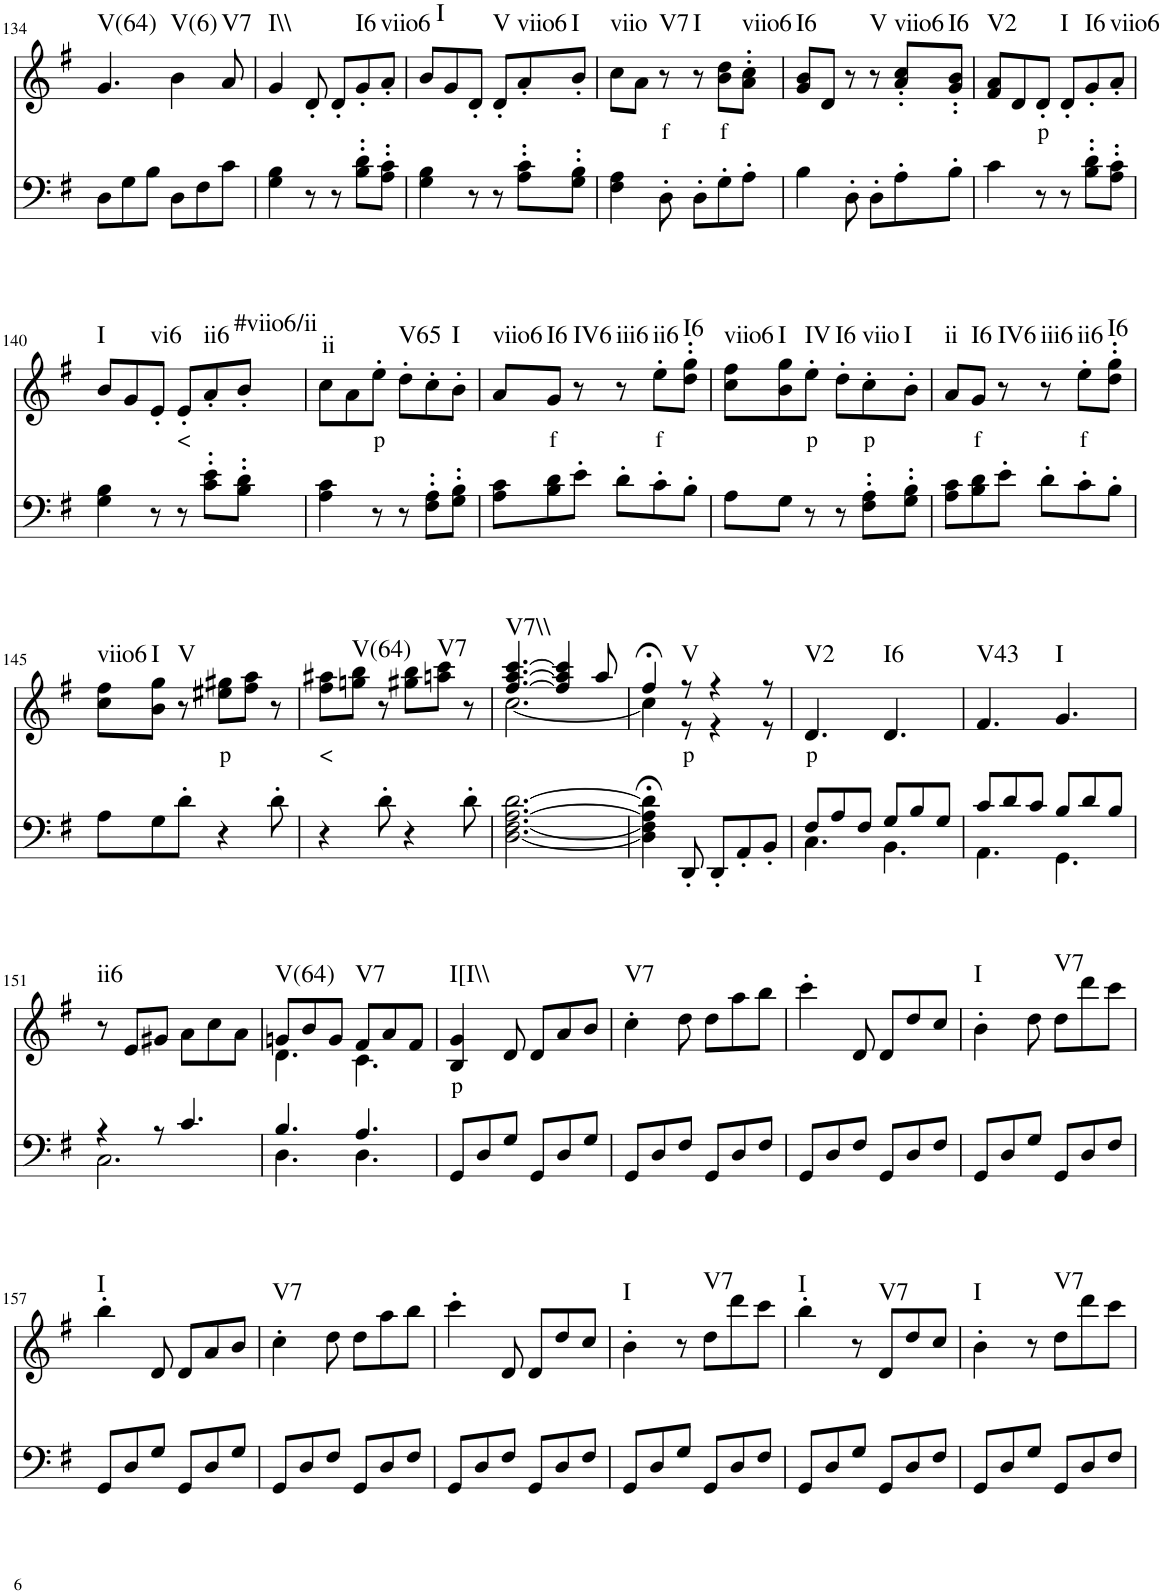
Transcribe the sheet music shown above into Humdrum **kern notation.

**kern	**kern	**text	**harte
*part2	*part1	*part1	*part1
*staff2	*staff1	*staff1	*
*I"Piano	*I"Piano	*	*
*I'Pno	*I'Pno	*	*
!!LO:PB:g=z
*clefF4	*clefG2	*	*
*k[f#]	*k[f#]	*	*
*G:	*G:	*	*
*M6/8	*M6/8	*	*
=134	=134	=134	=134
!	!	!	!LO:H:kt=V(64)
8D\L	4.g/	.	N
8G\	.	.	.
8B\J	.	.	.
!	!	!	!LO:H:kt=V(6)
8D\L	4b\	.	N
8F#\	.	.	.
!	!	!	!LO:H:kt=V7
8c\J	8a/	.	N
=135	=135	=135	=135
!	!	!	!LO:H:kt=I\\
4G\ 4B\	4g/	.	N
8r	8d'/	.	.
8r	8d'/L	.	.
!	!	!	!LO:H:kt=I6
8B\' 8d\'L	8g'/	.	N
!	!	!	!LO:H:kt=viio6
8A\' 8c\'J	8a'/J	.	N
=136	=136	=136	=136
!	!	!	!LO:H:kt=I
4G\ 4B\	8b/L	.	N
.	8g/	.	.
8r	8d'/J	.	.
!	!	!	!LO:H:kt=V
8r	8d'/L	.	N
!	!	!	!LO:H:kt=viio6
8A\' 8c\'L	8a'/	.	N
!	!	!	!LO:H:kt=I
8G\' 8B\'J	8b'/J	.	N
=137	=137	=137	=137
!	!	!	!LO:H:kt=viio
4F#\ 4A\	8cc\L	.	N
.	8a\J	.	.
!	!	!LO:LY:b	!LO:H:kt=V7
8D'\	8r	f	N
!	!	!	!LO:H:kt=I
8D'\L	8r	.	N
!	!	!LO:LY:b	!
8G'\	8b\ 8dd\L	f	.
!	!	!	!LO:H:kt=viio6
8A'\J	8a\' 8cc\'J	.	N
=138	=138	=138	=138
!	!	!	!LO:H:kt=I6
4B\	8g/ 8b/L	.	N
.	8d/J	.	.
8D'\	8r	.	.
!	!	!	!LO:H:kt=V
8D'\L	8r	.	N
!	!	!	!LO:H:kt=viio6
8A'\	8a/' 8cc/'L	.	N
!	!	!	!LO:H:kt=I6
8B'\J	8g/' 8b/'J	.	N
=139	=139	=139	=139
!	!	!	!LO:H:kt=V2
4c\	8f#/ 8a/L	.	N
.	8d/	.	.
!	!	!LO:LY:b	!
8r	8d'/J	p	.
!	!	!	!LO:H:kt=I
8r	8d'/L	.	N
!	!	!	!LO:H:kt=I6
8B\' 8d\'L	8g'/	.	N
!	!	!	!LO:H:kt=viio6
8A\' 8c\'J	8a'/J	.	N
!!LO:LB:g=z
=140	=140	=140	=140
!	!	!	!LO:H:kt=I
4G\ 4B\	8b/L	.	N
.	8g/	.	.
!	!	!	!LO:H:kt=vi6
8r	8e'/J	.	N
!	!	!LO:LY:b	!
8r	8e'/L	<	.
!	!	!	!LO:H:kt=ii6
8c\' 8e\'L	8a'/	.	N
!	!	!	!LO:H:kt=#viio6/ii
8B\' 8d\'J	8b'/J	.	N
=141	=141	=141	=141
!	!	!	!LO:H:kt=ii
4A\ 4c\	8cc\L	.	N
.	8a\	.	.
!	!	!LO:LY:b	!
8r	8ee'\J	p	.
!	!	!	!LO:H:kt=V65
8r	8dd'\L	.	N
8F#\' 8A\'L	8cc'\	.	.
!	!	!	!LO:H:kt=I
8G\' 8B\'J	8b'\J	.	N
=142	=142	=142	=142
!	!	!	!LO:H:kt=viio6
8A\ 8c\L	8a/L	.	N
!	!	!LO:LY:b	!LO:H:kt=I6
8B\ 8d\	8g/J	f	N
!	!	!	!LO:H:kt=IV6
8e'\J	8r	.	N
!	!	!	!LO:H:kt=iii6
8d'\L	8r	.	N
!	!	!LO:LY:b	!LO:H:kt=ii6
8c'\	8ee'\L	f	N
!	!	!	!LO:H:kt=I6
8B'\J	8dd\' 8gg\'J	.	N
=143	=143	=143	=143
!	!	!	!LO:H:kt=viio6
8A\L	8cc\ 8ff#\L	.	N
!	!	!	!LO:H:kt=I
8G\J	8b\ 8gg\	.	N
!	!	!LO:LY:b	!LO:H:kt=IV
8r	8ee'\J	p	N
!	!	!	!LO:H:kt=I6
8r	8dd'\L	.	N
!	!	!LO:LY:b	!LO:H:kt=viio
8F#\' 8A\'L	8cc'\	p	N
!	!	!	!LO:H:kt=I
8G\' 8B\'J	8b'\J	.	N
=144	=144	=144	=144
!	!	!	!LO:H:kt=ii
8A\ 8c\L	8a/L	.	N
!	!	!LO:LY:b	!LO:H:kt=I6
8B\ 8d\	8g/J	f	N
!	!	!	!LO:H:kt=IV6
8e'\J	8r	.	N
!	!	!	!LO:H:kt=iii6
8d'\L	8r	.	N
!	!	!LO:LY:b	!LO:H:kt=ii6
8c'\	8ee'\L	f	N
!	!	!	!LO:H:kt=I6
8B'\J	8dd\' 8gg\'J	.	N
!!LO:LB:g=z
=145	=145	=145	=145
!	!	!	!LO:H:kt=viio6
8A\L	8cc\ 8ff#\L	.	N
!	!	!	!LO:H:kt=I
8G\	8b\ 8gg\J	.	N
!	!	!	!LO:H:kt=V
8d'\J	8r	.	N
!	!	!LO:LY:b	!
4r	8ee#X\ 8gg#X\L	p	.
.	8ff#\ 8aa\J	.	.
8d'\	8r	.	.
=146	=146	=146	=146
!	!	!LO:LY:b	!
4r	8ff#\ 8aa#X\L	<	.
!	!	!	!LO:H:kt=V(64)
.	8ggn\ 8bb\J	.	N
8d'\	8r	.	.
4r	8gg#X\ 8bb\L	.	.
!	!	!	!LO:H:kt=V7
.	8aan\ 8ccc\J	.	N
8d'\	8r	.	.
=147	=147	=147	=147
*	*^	*	*
!	!	!	!	!LO:H:kt=V7\\
[2.D\ [2.F#\ [2.A\ [2.d\	[4.ff#/ [4.aa/ [4.ccc/	[2.cc\	.	N
.	4ff#/] 4aa/] 4ccc/]	.	.	.
.	8aa/	.	.	.
=148	=148	=148	=148	=148
4D\];< 4F#\];< 4A\];< 4d\];<	4ff#;</	4cc\]	.	.
!	!	!	!LO:LY:b	!LO:H:kt=V
8DD'/	8r	8r	p	N
8DD'/L	4r	4r	.	.
8AA'/	.	.	.	.
8BB'/J	8r	8r	.	.
=149	=149	=149	=149	=149
*^	*	*	*	*
!	!	!	!	!LO:LY:b	!LO:H:kt=V2
*	*	*v	*v	*	*
8F#/L	4.C\	4.d/	p	N
8A/	.	.	.	.
8F#/J	.	.	.	.
!	!	!	!	!LO:H:kt=I6
8G/L	4.BB\	4.d/	.	N
8B/	.	.	.	.
8G/J	.	.	.	.
=150	=150	=150	=150	=150
!	!	!	!	!LO:H:kt=V43
8c/L	4.AA\	4.f#/	.	N
8d/	.	.	.	.
8c/J	.	.	.	.
!	!	!	!	!LO:H:kt=I
8B/L	4.GG\	4.g/	.	N
8d/	.	.	.	.
8B/J	.	.	.	.
!!LO:LB:g=z
=151	=151	=151	=151	=151
!	!	!	!	!LO:H:kt=ii6
4r	2.C\	8r	.	N
.	.	8e/L	.	.
8r	.	8g#X/J	.	.
4.c/	.	8a\L	.	.
.	.	8cc\	.	.
.	.	8a\J	.	.
=152	=152	=152	=152	=152
*	*	*^	*	*
!	!	!	!	!	!LO:H:kt=V(64)
4.B/	4.D\	8gn/L	4.d\	.	N
.	.	8b/	.	.	.
.	.	8g/J	.	.	.
!	!	!	!	!	!LO:H:kt=V7
4.A/	4.D\	8f#/L	4.c\	.	N
.	.	8a/	.	.	.
.	.	8f#/J	.	.	.
*v	*v	*	*	*	*
*	*v	*v	*	*
=153	=153	=153	=153
!	!	!LO:LY:b	!LO:H:kt=I[I\\
8GG/L	4B/ 4g/	p	N
8D/	.	.	.
8G/J	8d/	.	.
8GG/L	8d/L	.	.
8D/	8a/	.	.
8G/J	8b/J	.	.
=154	=154	=154	=154
!	!	!	!LO:H:kt=V7
8GG/L	4cc'\	.	N
8D/	.	.	.
8F#/J	8dd\	.	.
8GG/L	8dd\L	.	.
8D/	8aa\	.	.
8F#/J	8bb\J	.	.
=155	=155	=155	=155
8GG/L	4ccc'\	.	.
8D/	.	.	.
8F#/J	8d/	.	.
8GG/L	8d/L	.	.
8D/	8dd/	.	.
8F#/J	8cc/J	.	.
=156	=156	=156	=156
!	!	!	!LO:H:kt=I
8GG/L	4b'\	.	N
8D/	.	.	.
8G/J	8dd\	.	.
!	!	!	!LO:H:kt=V7
8GG/L	8dd\L	.	N
8D/	8ddd\	.	.
8F#/J	8ccc\J	.	.
!!LO:LB:g=z
=157	=157	=157	=157
!	!	!	!LO:H:kt=I
8GG/L	4bb'\	.	N
8D/	.	.	.
8G/J	8d/	.	.
8GG/L	8d/L	.	.
8D/	8a/	.	.
8G/J	8b/J	.	.
=158	=158	=158	=158
!	!	!	!LO:H:kt=V7
8GG/L	4cc'\	.	N
8D/	.	.	.
8F#/J	8dd\	.	.
8GG/L	8dd\L	.	.
8D/	8aa\	.	.
8F#/J	8bb\J	.	.
=159	=159	=159	=159
8GG/L	4ccc'\	.	.
8D/	.	.	.
8F#/J	8d/	.	.
8GG/L	8d/L	.	.
8D/	8dd/	.	.
8F#/J	8cc/J	.	.
=160	=160	=160	=160
!	!	!	!LO:H:kt=I
8GG/L	4b'\	.	N
8D/	.	.	.
8G/J	8r	.	.
!	!	!	!LO:H:kt=V7
8GG/L	8dd\L	.	N
8D/	8ddd\	.	.
8F#/J	8ccc\J	.	.
=161	=161	=161	=161
!	!	!	!LO:H:kt=I
8GG/L	4bb'\	.	N
8D/	.	.	.
8G/J	8r	.	.
!	!	!	!LO:H:kt=V7
8GG/L	8d/L	.	N
8D/	8dd/	.	.
8F#/J	8cc/J	.	.
=162	=162	=162	=162
!	!	!	!LO:H:kt=I
8GG/L	4b'\	.	N
8D/	.	.	.
8G/J	8r	.	.
!	!	!	!LO:H:kt=V7
8GG/L	8dd\L	.	N
8D/	8ddd\	.	.
8F#/J	8ccc\J	.	.
=	=	=	=
*-	*-	*-	*-
